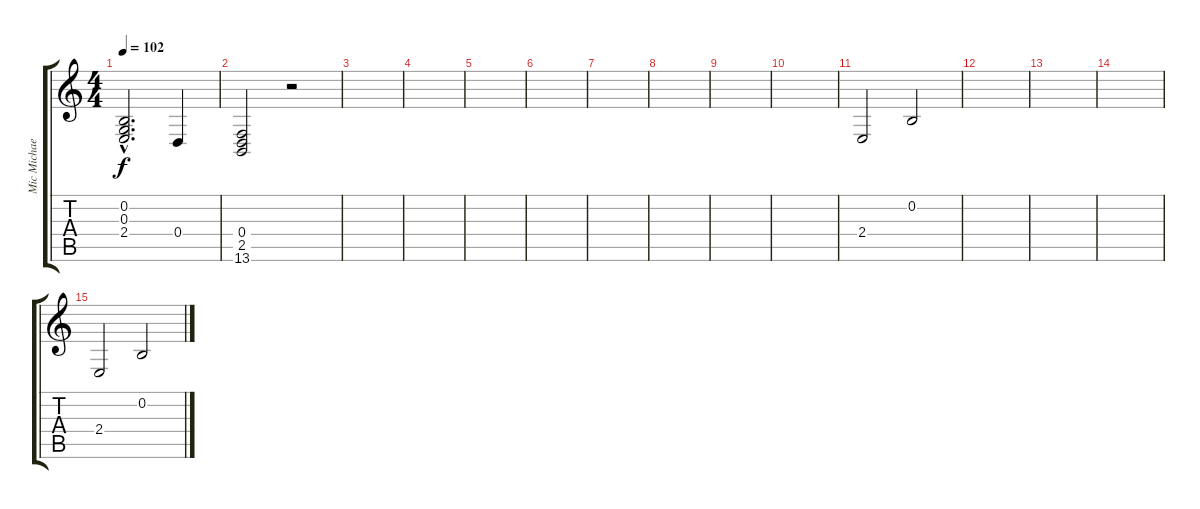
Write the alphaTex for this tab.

\track ("Mic Michaelli ( background )" "Mic Michae") {instrument synthbrass2}
\staff {score tabs}
\tuning (E4 B3 G3 D3 A2 E2) {hide}
\ts (4 4)
\tempo 102
\clef g2
\ks c
(0.2{hac} 0.3{hac} 2.4{hac}).2{d dy f instrument synthbrass2} 0.4.4 |
(0.4 2.5 13.6).2 r.2 |
|
|
|
|
|
|
|
|
2.4.2 0.2.2 |
|
|
|
2.4.2 0.2.2
